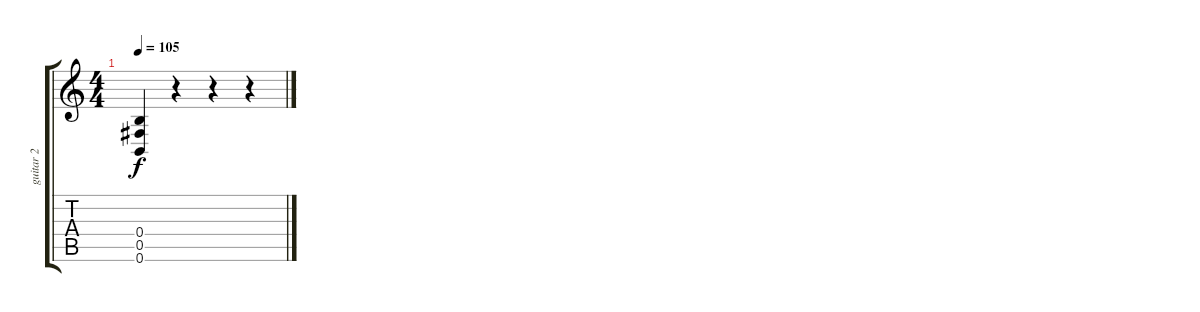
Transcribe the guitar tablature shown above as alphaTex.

\track ("guitar 2" "guitar 2") {instrument distortionguitar}
\staff {score tabs}
\tuning (Db4 Ab3 E3 B2 Gb2 B1) {hide}
\ts (4 4)
\tempo 105
\clef g2
\ks c
(0.4 0.5 0.6).4{dy f} r.4 r.4 r.4
